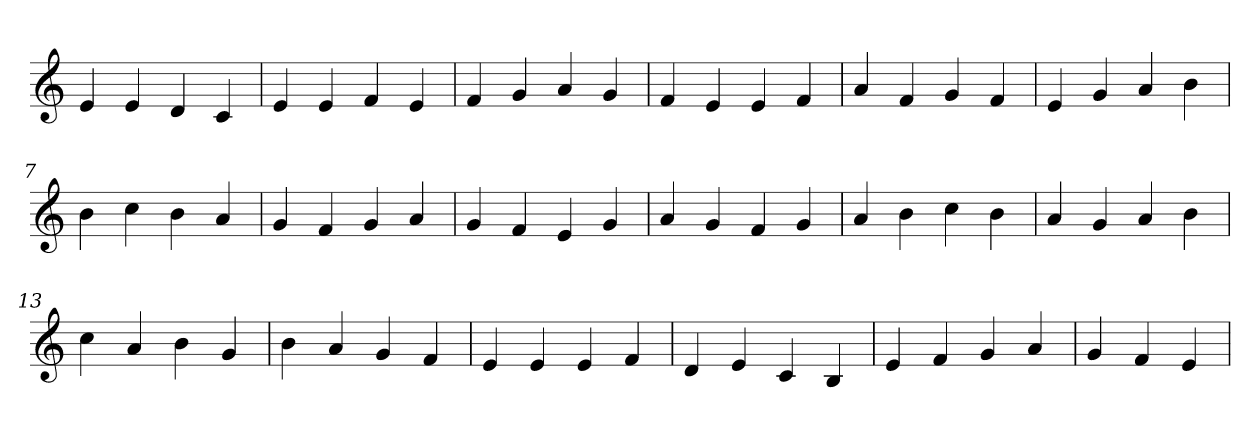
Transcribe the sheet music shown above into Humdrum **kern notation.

**kern
*part1
*staff1
*clefG2
=1
4e
4e
4d
4c
=2
4e
4e
4f
4e
=3
4f
4g
4a
4g
=4
4f
4e
4e
4f
=5
4a
4f
4g
4f
=6
4e
4g
4a
4b
=7
4b
4cc
4b
4a
=8
4g
4f
4g
4a
=9
4g
4f
4e
4g
=10
4a
4g
4f
4g
=11
4a
4b
4cc
4b
=12
4a
4g
4a
4b
=13
4cc
4a
4b
4g
=14
4b
4a
4g
4f
=15
4e
4e
4e
4f
=16
4d
4e
4c
4B
=17
4e
4f
4g
4a
=18
4g
4f
4e
=
*-
